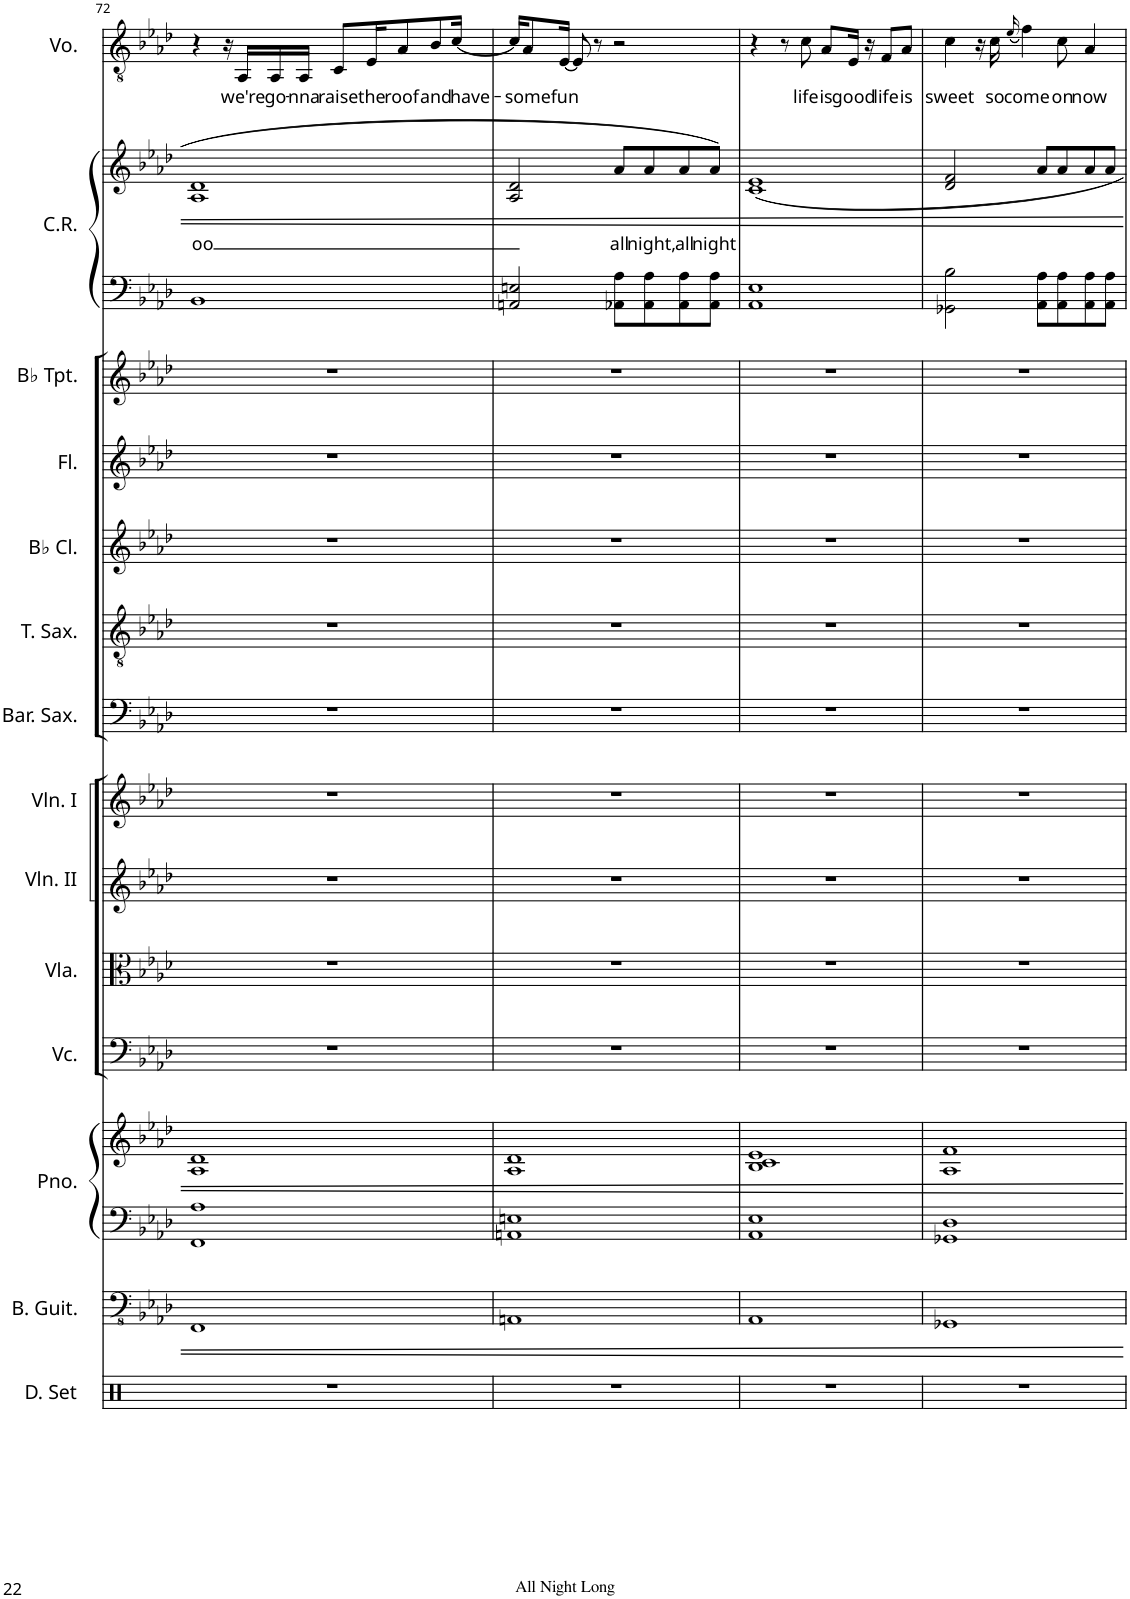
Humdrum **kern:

**kern	**kern	**kern	**kern	**kern	**kern	**kern	**kern	**kern	**kern	**kern	**kern	**kern	**kern	**kern	**text	**kern	**text
*part14	*part13	*part12	*part12	*part11	*part10	*part9	*part8	*part7	*part6	*part5	*part4	*part3	*part2	*part2	*part2	*part1	*part1
*staff16	*staff15	*staff14	*staff13	*staff12	*staff11	*staff10	*staff9	*staff8	*staff7	*staff6	*staff5	*staff4	*staff3	*staff2	*staff2	*staff1	*staff1
*I"Drumset	*I"Bass Guitar	*I"Piano	*	*I"Violoncello	*I"Viola	*I"Violin II	*I"Violin I	*I"Baritone Saxophone	*I"Tenor Saxophone	*I"Bb Clarinet	*I"Flute	*I"Bb Trumpet	*I"Choir Reduction	*	*	*I"Voice	*
*I'D. Set	*I'B. Guit.	*I'Pno.	*	*I'Vc.	*I'Vla.	*I'Vln. II	*I'Vln. I	*I'Bar. Sax.	*I'T. Sax.	*I'Bb Cl.	*I'Fl.	*I'Bb Tpt.	*I'C.R.	*	*	*I'Vo.	*
!!LO:PB:g=z
*clefX	*clefFv4	*clefF4	*clefG2	*clefF4	*clefC3	*clefG2	*clefG2	*clefF4	*clefGv2	*clefG2	*clefG2	*clefG2	*clefF4	*clefG2	*	*clefGv2	*
*	*	*	*	*	*	*	*	*ITrd12c21	*ITrd8c14	*ITrd1c2	*	*ITrd1c2	*	*	*	*	*
*k[]	*k[b-e-a-d-]	*k[b-e-a-d-]	*k[b-e-a-d-]	*k[b-e-a-d-]	*k[b-e-a-d-]	*k[b-e-a-d-]	*k[b-e-a-d-]	*k[b-e-a-d-]	*k[b-e-a-d-]	*k[b-e-a-d-]	*k[b-e-a-d-]	*k[b-e-a-d-]	*k[b-e-a-d-]	*k[b-e-a-d-]	*	*k[b-e-a-d-]	*
*M4/4	*M4/4	*M4/4	*M4/4	*M4/4	*M4/4	*M4/4	*M4/4	*M4/4	*M4/4	*M4/4	*M4/4	*M4/4	*M4/4	*M4/4	*	*M4/4	*
=72	=72	=72	=72	=72	=72	=72	=72	=72	=72	=72	=72	=72	=72	=72	=72	=72	=72
!	!	!	!	!	!	!	!	!	!	!	!	!	!	!	!LO:LY:b	!	!
1r	1FFF	1FF 1A-	1A- 1d-	1r	1r	1r	1r	1r	1r	1r	1r	1r	1BB-	1A- 1d-	oo	4r	.
.	.	.	.	.	.	.	.	.	.	.	.	.	.	.	.	16r	.
!	!	!	!	!	!	!	!	!	!	!	!	!	!	!	!	!	!LO:LY:b
.	.	.	.	.	.	.	.	.	.	.	.	.	.	.	.	16AA-/LL	we're
!	!	!	!	!	!	!	!	!	!	!	!	!	!	!	!	!	!LO:LY:b
.	.	.	.	.	.	.	.	.	.	.	.	.	.	.	.	16AA-/	go-
!	!	!	!	!	!	!	!	!	!	!	!	!	!	!	!	!	!LO:LY:b
.	.	.	.	.	.	.	.	.	.	.	.	.	.	.	.	16AA-/JJ	-nna
!	!	!	!	!	!	!	!	!	!	!	!	!	!	!	!	!	!LO:LY:b
.	.	.	.	.	.	.	.	.	.	.	.	.	.	.	.	8C/L	raise
!	!	!	!	!	!	!	!	!	!	!	!	!	!	!	!	!	!LO:LY:b
.	.	.	.	.	.	.	.	.	.	.	.	.	.	.	.	16E-/K	the
!	!	!	!	!	!	!	!	!	!	!	!	!	!	!	!	!	!LO:LY:b
.	.	.	.	.	.	.	.	.	.	.	.	.	.	.	.	8A-/	roof
!	!	!	!	!	!	!	!	!	!	!	!	!	!	!	!	!	!LO:LY:b
.	.	.	.	.	.	.	.	.	.	.	.	.	.	.	.	8B-/	and
!	!	!	!	!	!	!	!	!	!	!	!	!	!	!	!	!	!LO:LY:b
.	.	.	.	.	.	.	.	.	.	.	.	.	.	.	.	[16c/Jk	have-
=73	=73	=73	=73	=73	=73	=73	=73	=73	=73	=73	=73	=73	=73	=73	=73	=73	=73
1r	1AAAn	1AAn 1En	1A- 1d-	1r	1r	1r	1r	1r	1r	1r	1r	1r	2AAn/ 2En/	2A-/ 2d-/	.	16c/KL]	.
!	!	!	!	!	!	!	!	!	!	!	!	!	!	!	!	!	!LO:LY:b
.	.	.	.	.	.	.	.	.	.	.	.	.	.	.	.	8A-/	-some
!	!	!	!	!	!	!	!	!	!	!	!	!	!	!	!	!	!LO:LY:b
.	.	.	.	.	.	.	.	.	.	.	.	.	.	.	.	[16E-/Jk	fun
.	.	.	.	.	.	.	.	.	.	.	.	.	.	.	.	8E-/]	.
.	.	.	.	.	.	.	.	.	.	.	.	.	.	.	.	8r	.
!	!	!	!	!	!	!	!	!	!	!	!	!	!	!	!LO:LY:b	!	!
.	.	.	.	.	.	.	.	.	.	.	.	.	8AA-X\ 8A-\L	8a-/L	all	2r	.
!	!	!	!	!	!	!	!	!	!	!	!	!	!	!	!LO:LY:b	!	!
.	.	.	.	.	.	.	.	.	.	.	.	.	8AA-\ 8A-\	8a-/	night,	.	.
!	!	!	!	!	!	!	!	!	!	!	!	!	!	!	!LO:LY:b	!	!
.	.	.	.	.	.	.	.	.	.	.	.	.	8AA-\ 8A-\	8a-/	all	.	.
!	!	!	!	!	!	!	!	!	!	!	!	!	!	!	!LO:LY:b	!	!
.	.	.	.	.	.	.	.	.	.	.	.	.	8AA-\ 8A-\J	8a-/J	night	.	.
=74	=74	=74	=74	=74	=74	=74	=74	=74	=74	=74	=74	=74	=74	=74	=74	=74	=74
1r	1AAA-	1AA- 1E-	1B- 1c 1e-	1r	1r	1r	1r	1r	1r	1r	1r	1r	1AA- 1E-	1c 1e-	.	4r	.
.	.	.	.	.	.	.	.	.	.	.	.	.	.	.	.	8r	.
!	!	!	!	!	!	!	!	!	!	!	!	!	!	!	!	!	!LO:LY:b
.	.	.	.	.	.	.	.	.	.	.	.	.	.	.	.	8c\	life
!	!	!	!	!	!	!	!	!	!	!	!	!	!	!	!	!	!LO:LY:b
.	.	.	.	.	.	.	.	.	.	.	.	.	.	.	.	8A-/L	is
!	!	!	!	!	!	!	!	!	!	!	!	!	!	!	!	!	!LO:LY:b
.	.	.	.	.	.	.	.	.	.	.	.	.	.	.	.	16E-/Jk	good
.	.	.	.	.	.	.	.	.	.	.	.	.	.	.	.	16r	.
!	!	!	!	!	!	!	!	!	!	!	!	!	!	!	!	!	!LO:LY:b
.	.	.	.	.	.	.	.	.	.	.	.	.	.	.	.	8F/L	life
!	!	!	!	!	!	!	!	!	!	!	!	!	!	!	!	!	!LO:LY:b
.	.	.	.	.	.	.	.	.	.	.	.	.	.	.	.	8A-/J	is
=75	=75	=75	=75	=75	=75	=75	=75	=75	=75	=75	=75	=75	=75	=75	=75	=75	=75
!	!	!	!	!	!	!	!	!	!	!	!	!	!	!	!	!	!LO:LY:b
1r	1GGG-X	1GG-X 1D-	1A- 1f	1r	1r	1r	1r	1r	1r	1r	1r	1r	2GG-X\ 2B-\	2d-/ 2f/	.	4c\	sweet
.	.	.	.	.	.	.	.	.	.	.	.	.	.	.	.	16r	.
!	!	!	!	!	!	!	!	!	!	!	!	!	!	!	!	!	!LO:LY:b
.	.	.	.	.	.	.	.	.	.	.	.	.	.	.	.	16c\	so
.	.	.	.	.	.	.	.	.	.	.	.	.	.	.	.	(16qe-/	.
!	!	!	!	!	!	!	!	!	!	!	!	!	!	!	!	!	!LO:LY:b
.	.	.	.	.	.	.	.	.	.	.	.	.	.	.	.	4f\)	come
.	.	.	.	.	.	.	.	.	.	.	.	.	8AA-\ 8A-\L	8a-/L	.	.	.
!	!	!	!	!	!	!	!	!	!	!	!	!	!	!	!	!	!LO:LY:b
.	.	.	.	.	.	.	.	.	.	.	.	.	8AA-\ 8A-\	8a-/	.	8c\	on
!	!	!	!	!	!	!	!	!	!	!	!	!	!	!	!	!	!LO:LY:b
.	.	.	.	.	.	.	.	.	.	.	.	.	8AA-\ 8A-\	8a-/	.	4A-/	now
.	.	.	.	.	.	.	.	.	.	.	.	.	8AA-\ 8A-\J	8a-/J	.	.	.
=	=	=	=	=	=	=	=	=	=	=	=	=	=	=	=	=	=
*-	*-	*-	*-	*-	*-	*-	*-	*-	*-	*-	*-	*-	*-	*-	*-	*-	*-
